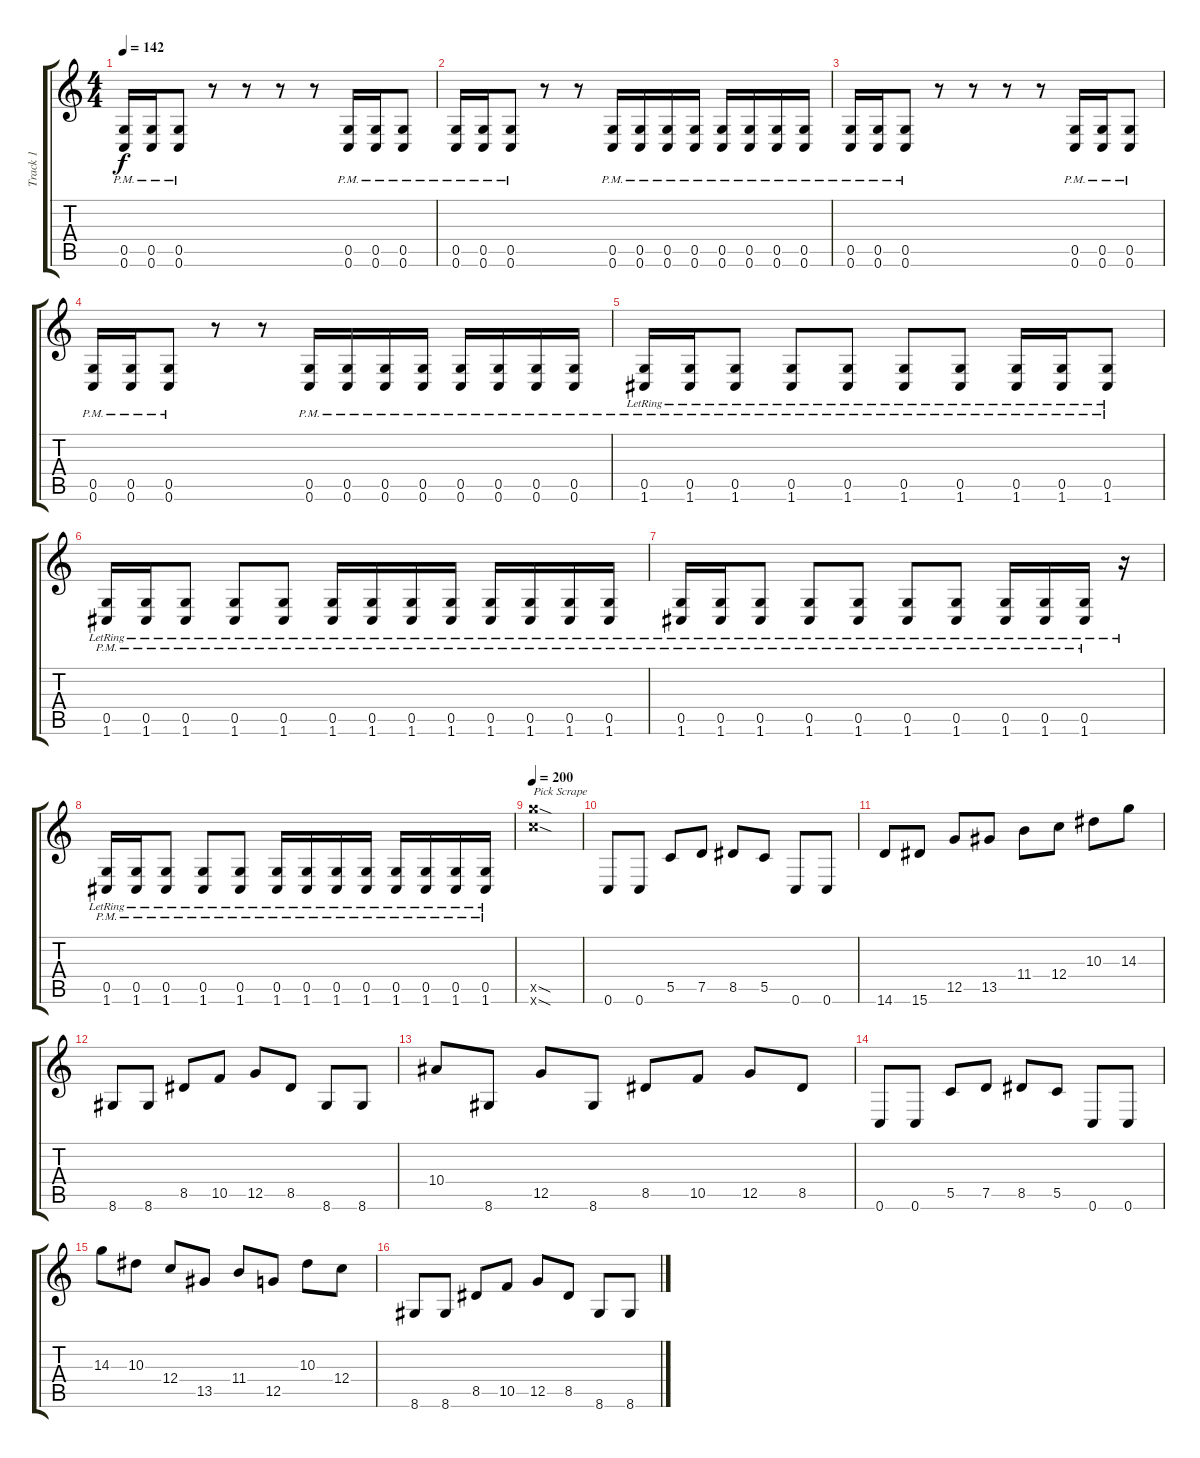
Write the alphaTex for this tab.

\track ("Track 1" "Track 1") {instrument distortionguitar}
\staff {score tabs}
\tuning (D4 A3 F3 C3 G2 C2) {hide}
\ts (4 4)
\tempo 142
\clef g2
\ks c
(0.5{pm} 0.6{pm}).16{dy f} (0.5{pm} 0.6{pm}).16 (0.5{pm} 0.6{pm}).8 r.8 r.8 r.8 r.8 (0.5{pm} 0.6{pm}).16 (0.5{pm} 0.6{pm}).16 (0.5{pm} 0.6{pm}).8 |
(0.5{pm} 0.6{pm}).16 (0.5{pm} 0.6{pm}).16 (0.5{pm} 0.6{pm}).8 r.8 r.8 (0.5{pm} 0.6{pm}).16 (0.5{pm} 0.6{pm}).16 (0.5{pm} 0.6{pm}).16 (0.5{pm} 0.6{pm}).16 (0.5{pm} 0.6{pm}).16 (0.5{pm} 0.6{pm}).16 (0.5{pm} 0.6{pm}).16 (0.5{pm} 0.6{pm}).16 |
(0.5{pm} 0.6{pm}).16 (0.5{pm} 0.6{pm}).16 (0.5{pm} 0.6{pm}).8 r.8 r.8 r.8 r.8 (0.5{pm} 0.6{pm}).16 (0.5{pm} 0.6{pm}).16 (0.5{pm} 0.6{pm}).8 |
(0.5{pm} 0.6{pm}).16 (0.5{pm} 0.6{pm}).16 (0.5{pm} 0.6{pm}).8 r.8 r.8 (0.5{pm} 0.6{pm}).16 (0.5{pm} 0.6{pm}).16 (0.5{pm} 0.6{pm}).16 (0.5{pm} 0.6{pm}).16 (0.5{pm} 0.6{pm}).16 (0.5{pm} 0.6{pm}).16 (0.5{pm} 0.6{pm}).16 (0.5{pm} 0.6{pm}).16 |
(0.5{pm lr} 1.6{pm lr}).16 (0.5{pm lr} 1.6{pm lr}).16 (0.5{pm lr} 1.6{pm lr}).8 (0.5{pm lr} 1.6{pm lr}).8 (0.5{pm lr} 1.6{pm lr}).8 (0.5{pm lr} 1.6{pm lr}).8 (0.5{pm lr} 1.6{pm lr}).8 (0.5{pm lr} 1.6{pm lr}).16 (0.5{pm lr} 1.6{pm lr}).16 (0.5{pm lr} 1.6{pm lr}).8 |
(0.5{pm lr} 1.6{pm lr}).16 (0.5{pm lr} 1.6{pm lr}).16 (0.5{pm lr} 1.6{pm lr}).8 (0.5{pm lr} 1.6{pm lr}).8 (0.5{pm lr} 1.6{pm lr}).8 (0.5{pm lr} 1.6{pm lr}).16 (0.5{pm lr} 1.6{pm lr}).16 (0.5{pm lr} 1.6{pm lr}).16 (0.5{pm lr} 1.6{pm lr}).16 (0.5{pm lr} 1.6{pm lr}).16 (0.5{pm lr} 1.6{pm lr}).16 (0.5{pm lr} 1.6{pm lr}).16 (0.5{pm lr} 1.6{pm lr}).16 |
(0.5{pm lr} 1.6{pm lr}).16 (0.5{pm lr} 1.6{pm lr}).16 (0.5{pm lr} 1.6{pm lr}).8 (0.5{pm lr} 1.6{pm lr}).8 (0.5{pm lr} 1.6{pm lr}).8 (0.5{pm lr} 1.6{pm lr}).8 (0.5{pm lr} 1.6{pm lr}).8 (0.5{pm lr} 1.6{pm lr}).16 (0.5{pm lr} 1.6{pm lr}).16 (0.5{pm lr} 1.6{pm lr}).16 r.16 |
(0.5{pm lr} 1.6{pm lr}).16 (0.5{pm lr} 1.6{pm lr}).16 (0.5{pm lr} 1.6{pm lr}).8 (0.5{pm lr} 1.6{pm lr}).8 (0.5{pm lr} 1.6{pm lr}).8 (0.5{pm lr} 1.6{pm lr}).16 (0.5{pm lr} 1.6{pm lr}).16 (0.5{pm lr} 1.6{pm lr}).16 (0.5{pm lr} 1.6{pm lr}).16 (0.5{pm lr} 1.6{pm lr}).16 (0.5{pm lr} 1.6{pm lr}).16 (0.5{pm lr} 1.6{pm lr}).16 (0.5{pm lr} 1.6{pm lr}).16 |
\tempo 200
(24.5{sod x} 24.6{sod x}).1{txt "Pick Scrape"} |
0.6.8 0.6.8 5.5.8 7.5.8 8.5.8 5.5.8 0.6.8 0.6.8 |
14.6.8 15.6.8 12.5.8 13.5.8 11.4.8 12.4.8 10.3.8 14.3.8 |
8.6.8 8.6.8 8.5.8 10.5.8 12.5.8 8.5.8 8.6.8 8.6.8 |
10.4.8 8.6.8 12.5.8 8.6.8 8.5.8 10.5.8 12.5.8 8.5.8 |
0.6.8 0.6.8 5.5.8 7.5.8 8.5.8 5.5.8 0.6.8 0.6.8 |
14.3.8 10.3.8 12.4.8 13.5.8 11.4.8 12.5.8 10.3.8 12.4.8 |
8.6.8 8.6.8 8.5.8 10.5.8 12.5.8 8.5.8 8.6.8 8.6.8
